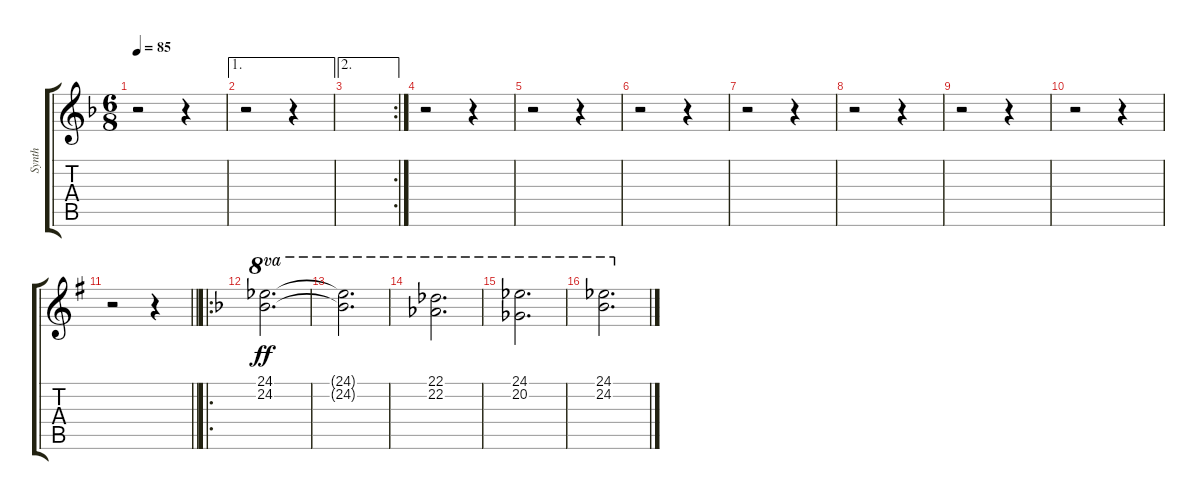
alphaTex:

\track ("Synth" "Synth") {instrument synthstrings1}
\staff {score tabs}
\tuning (Eb4 Bb3 Gb3 Db3 Ab2 Db2) {hide}
\ts (6 8)
\tempo 85
\clef g2
\ks f
r.2{dy p} r.4 |
\ae 1
r.2 r.4 |
\ae 2
\rc 2
|
r.2 r.4 |
r.2 r.4 |
r.2 r.4 |
r.2 r.4 |
r.2 r.4 |
r.2 r.4 |
r.2 r.4 |
\barLineRight lightlight
\ks g
r.2 r.4 |
\ro
\ks f
(24.1 24.2).2{d ot 8va dy ff} |
(24.1{t} 24.2{t}).2{d ot 8va} |
(22.1 22.2).2{d ot 8va} |
(24.1 20.2).2{d ot 8va} |
(24.1 24.2).2{d ot 8va}
